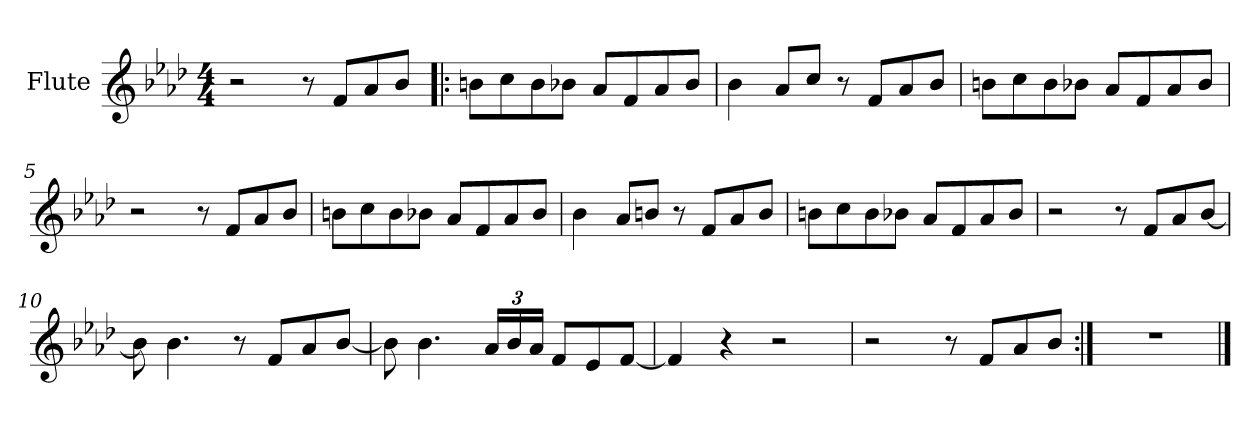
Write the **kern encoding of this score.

**kern
*part1
*staff1
*I"Flute
*I'Fl
*clefG2
*k[b-e-a-d-]
*A-:
*M4/4
=1
2r
8r
8f/L
8a-/
8b-/J
=2!|:
8bn\L
8cc\
8b\
8b-X\J
8a-/L
8f/
8a-/
8b-/J
=3
4b-\
8a-/L
8cc/J
8r
8f/L
8a-/
8b-/J
=4
8bn\L
8cc\
8b\
8b-X\J
8a-/L
8f/
8a-/
8b-/J
=5
2r
8r
8f/L
8a-/
8b-/J
!!LO:LB:g=z
=6
8bn\L
8cc\
8b\
8b-X\J
8a-/L
8f/
8a-/
8b-/J
=7
4b-\
8a-/L
8bn/J
8r
8f/L
8a-/
8b/J
=8
8bn\L
8cc\
8b\
8b-X\J
8a-/L
8f/
8a-/
8b-/J
=9
2r
8r
8f/L
8a-/
[8b-/J
!!LO:LB:g=z
=10
8b-\]
4.b-\
8r
8f/L
8a-/
[8b-/J
=11
8b-\]
4.b-\
*Xbrackettup
24a-/L
24b-/
24a-/J
8f/L
8e-/
[8f/J
=12
4f/]
4r
2r
=13
2r
8r
8f/L
8a-/
8b-/J
=14:|!
1r
==
*-
